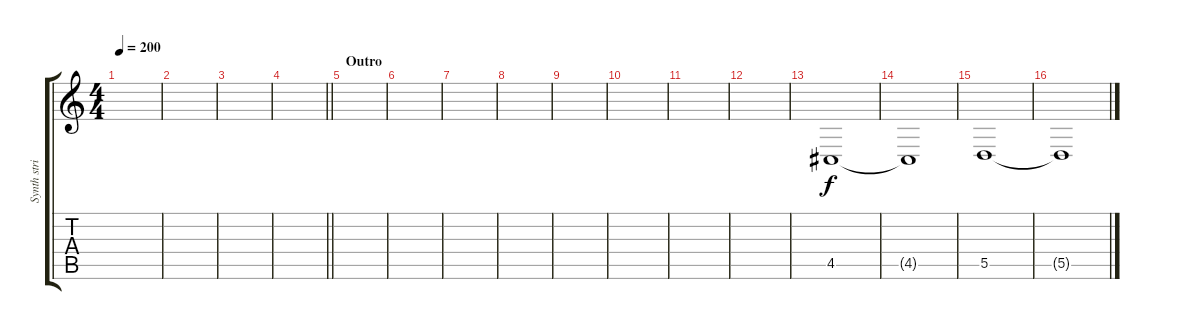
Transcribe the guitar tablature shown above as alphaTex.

\track ("Synth strings" "Synth stri") {instrument stringensemble1}
\staff {score tabs}
\tuning (E4 B3 G3 D3 A2 E2) {hide}
\ts (4 4)
\tempo 200
\clef g2
\ks c
|
|
|
\barLineRight lightlight
|
\section ("" "Outro")
|
|
|
|
|
|
|
|
4.5.1{dy f volume 8} |
4.5{t}.1 |
5.5.1 |
5.5{t}.1
